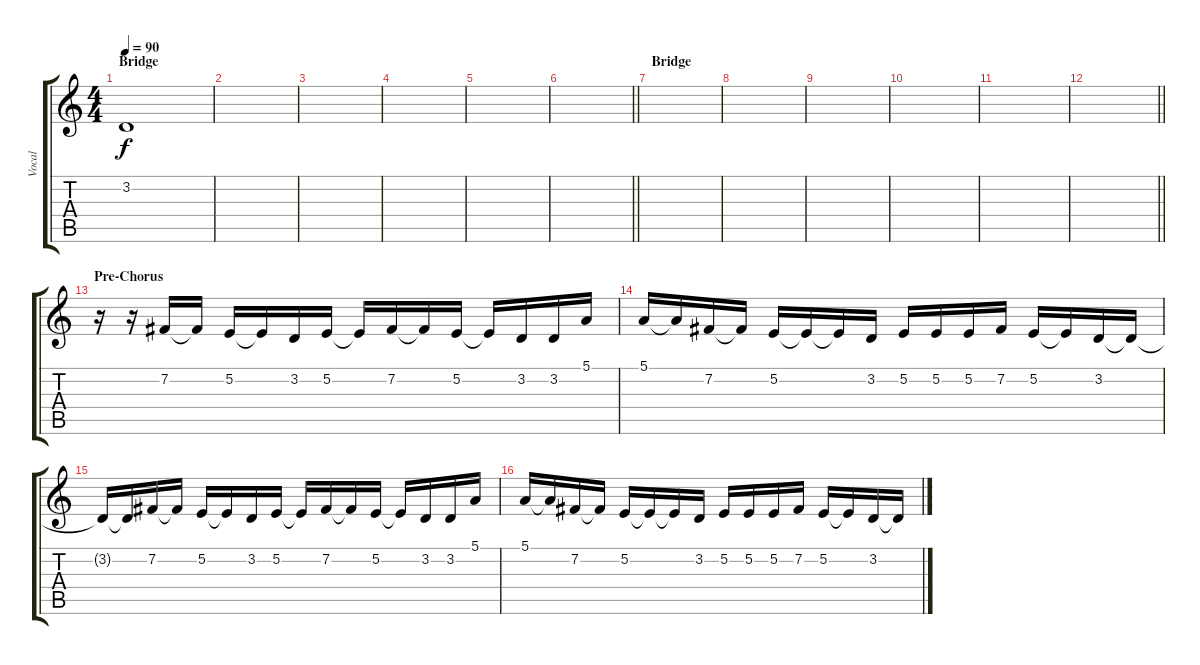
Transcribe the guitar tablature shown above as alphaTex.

\track ("Vocal" "Vocal") {instrument sopranosax}
\staff {score tabs}
\tuning (E4 B3 G3 D3 A2 E2) {hide}
\ts (4 4)
\section ("" "Bridge")
\tempo 90
\clef g2
\ks c
3.2{t}.1{dy f} |
|
|
|
|
\barLineRight lightlight
|
\section ("" "Bridge")
|
|
|
|
|
\barLineRight lightlight
|
\section ("" "Pre-Chorus")
r.16 r.16 7.2.16 7.2{t}.16 5.2.16 5.2{t}.16 3.2.16 5.2.16 5.2{t}.16 7.2.16 7.2{t}.16 5.2.16 5.2{t}.16 3.2.16 3.2.16 5.1.16 |
5.1.16 5.1{t}.16 7.2.16 7.2{t}.16 5.2.16 5.2{t}.16 5.2{t}.16 3.2.16 5.2.16 5.2.16 5.2.16 7.2.16 5.2.16 5.2{t}.16 3.2.16 3.2{t}.16 |
3.2{t}.16 3.2{t}.16 7.2.16 7.2{t}.16 5.2.16 5.2{t}.16 3.2.16 5.2.16 5.2{t}.16 7.2.16 7.2{t}.16 5.2.16 5.2{t}.16 3.2.16 3.2.16 5.1.16 |
5.1.16 5.1{t}.16 7.2.16 7.2{t}.16 5.2.16 5.2{t}.16 5.2{t}.16 3.2.16 5.2.16 5.2.16 5.2.16 7.2.16 5.2.16 5.2{t}.16 3.2.16 3.2{t}.16
